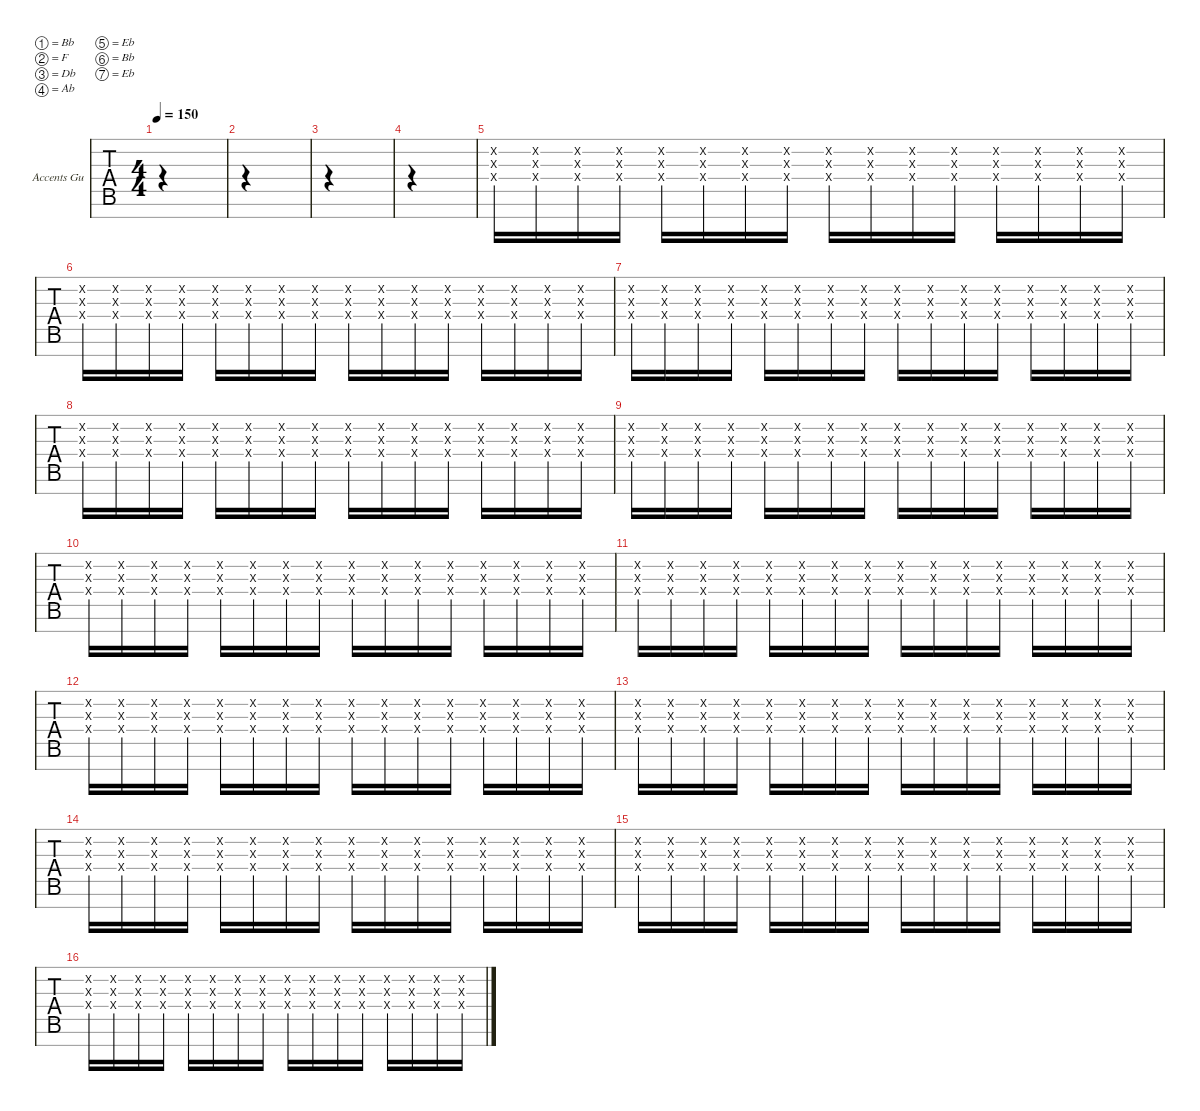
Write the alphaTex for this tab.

\defaultSystemsLayout 4
\hideDynamics
\bracketExtendMode nobrackets
\firstSystemTrackNameOrientation horizontal
\track ("Accents Guitar" "Accents Gu") {instrument electricguitarclean}
\staff {tabs}
\tuning (Bb3 F3 Db3 Ab2 Eb2 Bb1 Eb1)
\ts (4 4)
\tempo 150
\clef g2
\ks c
|
|
|
|
(0.4{x acc #} 0.3{x acc #} 0.2{x}).16 (0.4{x acc #} 0.3{x acc #} 0.2{x}).16 (0.4{x acc #} 0.3{x acc #} 0.2{x}).16 (0.4{x acc #} 0.3{x acc #} 0.2{x}).16 (0.4{x acc #} 0.3{x acc #} 0.2{x}).16 (0.4{x acc #} 0.3{x acc #} 0.2{x}).16 (0.4{x acc #} 0.3{x acc #} 0.2{x}).16 (0.4{x acc #} 0.3{x acc #} 0.2{x}).16 (0.4{x acc #} 0.3{x acc #} 0.2{x}).16 (0.4{x acc #} 0.3{x acc #} 0.2{x}).16 (0.4{x acc #} 0.3{x acc #} 0.2{x}).16 (0.4{x acc #} 0.3{x acc #} 0.2{x}).16 (0.4{x acc #} 0.3{x acc #} 0.2{x}).16 (0.4{x acc #} 0.3{x acc #} 0.2{x}).16 (0.4{x acc #} 0.3{x acc #} 0.2{x}).16 (0.4{x acc #} 0.3{x acc #} 0.2{x}).16 |
(0.4{x acc #} 0.3{x acc #} 0.2{x}).16 (0.4{x acc #} 0.3{x acc #} 0.2{x}).16 (0.4{x acc #} 0.3{x acc #} 0.2{x}).16 (0.4{x acc #} 0.3{x acc #} 0.2{x}).16 (0.4{x acc #} 0.3{x acc #} 0.2{x}).16 (0.4{x acc #} 0.3{x acc #} 0.2{x}).16 (0.4{x acc #} 0.3{x acc #} 0.2{x}).16 (0.4{x acc #} 0.3{x acc #} 0.2{x}).16 (0.4{x acc #} 0.3{x acc #} 0.2{x}).16 (0.4{x acc #} 0.3{x acc #} 0.2{x}).16 (0.4{x acc #} 0.3{x acc #} 0.2{x}).16 (0.4{x acc #} 0.3{x acc #} 0.2{x}).16 (0.4{x acc #} 0.3{x acc #} 0.2{x}).16 (0.4{x acc #} 0.3{x acc #} 0.2{x}).16 (0.4{x acc #} 0.3{x acc #} 0.2{x}).16 (0.4{x acc #} 0.3{x acc #} 0.2{x}).16 |
(0.4{x acc #} 0.3{x acc #} 0.2{x}).16 (0.4{x acc #} 0.3{x acc #} 0.2{x}).16 (0.4{x acc #} 0.3{x acc #} 0.2{x}).16 (0.4{x acc #} 0.3{x acc #} 0.2{x}).16 (0.4{x acc #} 0.3{x acc #} 0.2{x}).16 (0.4{x acc #} 0.3{x acc #} 0.2{x}).16 (0.4{x acc #} 0.3{x acc #} 0.2{x}).16 (0.4{x acc #} 0.3{x acc #} 0.2{x}).16 (0.4{x acc #} 0.3{x acc #} 0.2{x}).16 (0.4{x acc #} 0.3{x acc #} 0.2{x}).16 (0.4{x acc #} 0.3{x acc #} 0.2{x}).16 (0.4{x acc #} 0.3{x acc #} 0.2{x}).16 (0.4{x acc #} 0.3{x acc #} 0.2{x}).16 (0.4{x acc #} 0.3{x acc #} 0.2{x}).16 (0.4{x acc #} 0.3{x acc #} 0.2{x}).16 (0.4{x acc #} 0.3{x acc #} 0.2{x}).16 |
(0.4{x acc #} 0.3{x acc #} 0.2{x}).16 (0.4{x acc #} 0.3{x acc #} 0.2{x}).16 (0.4{x acc #} 0.3{x acc #} 0.2{x}).16 (0.4{x acc #} 0.3{x acc #} 0.2{x}).16 (0.4{x acc #} 0.3{x acc #} 0.2{x}).16 (0.4{x acc #} 0.3{x acc #} 0.2{x}).16 (0.4{x acc #} 0.3{x acc #} 0.2{x}).16 (0.4{x acc #} 0.3{x acc #} 0.2{x}).16 (0.4{x acc #} 0.3{x acc #} 0.2{x}).16 (0.4{x acc #} 0.3{x acc #} 0.2{x}).16 (0.4{x acc #} 0.3{x acc #} 0.2{x}).16 (0.4{x acc #} 0.3{x acc #} 0.2{x}).16 (0.4{x acc #} 0.3{x acc #} 0.2{x}).16 (0.4{x acc #} 0.3{x acc #} 0.2{x}).16 (0.4{x acc #} 0.3{x acc #} 0.2{x}).16 (0.4{x acc #} 0.3{x acc #} 0.2{x}).16 |
(0.4{x acc #} 0.3{x acc #} 0.2{x}).16 (0.4{x acc #} 0.3{x acc #} 0.2{x}).16 (0.4{x acc #} 0.3{x acc #} 0.2{x}).16 (0.4{x acc #} 0.3{x acc #} 0.2{x}).16 (0.4{x acc #} 0.3{x acc #} 0.2{x}).16 (0.4{x acc #} 0.3{x acc #} 0.2{x}).16 (0.4{x acc #} 0.3{x acc #} 0.2{x}).16 (0.4{x acc #} 0.3{x acc #} 0.2{x}).16 (0.4{x acc #} 0.3{x acc #} 0.2{x}).16 (0.4{x acc #} 0.3{x acc #} 0.2{x}).16 (0.4{x acc #} 0.3{x acc #} 0.2{x}).16 (0.4{x acc #} 0.3{x acc #} 0.2{x}).16 (0.4{x acc #} 0.3{x acc #} 0.2{x}).16 (0.4{x acc #} 0.3{x acc #} 0.2{x}).16 (0.4{x acc #} 0.3{x acc #} 0.2{x}).16 (0.4{x acc #} 0.3{x acc #} 0.2{x}).16 |
(0.4{x acc #} 0.3{x acc #} 0.2{x}).16 (0.4{x acc #} 0.3{x acc #} 0.2{x}).16 (0.4{x acc #} 0.3{x acc #} 0.2{x}).16 (0.4{x acc #} 0.3{x acc #} 0.2{x}).16 (0.4{x acc #} 0.3{x acc #} 0.2{x}).16 (0.4{x acc #} 0.3{x acc #} 0.2{x}).16 (0.4{x acc #} 0.3{x acc #} 0.2{x}).16 (0.4{x acc #} 0.3{x acc #} 0.2{x}).16 (0.4{x acc #} 0.3{x acc #} 0.2{x}).16 (0.4{x acc #} 0.3{x acc #} 0.2{x}).16 (0.4{x acc #} 0.3{x acc #} 0.2{x}).16 (0.4{x acc #} 0.3{x acc #} 0.2{x}).16 (0.4{x acc #} 0.3{x acc #} 0.2{x}).16 (0.4{x acc #} 0.3{x acc #} 0.2{x}).16 (0.4{x acc #} 0.3{x acc #} 0.2{x}).16 (0.4{x acc #} 0.3{x acc #} 0.2{x}).16 |
(0.4{x acc #} 0.3{x acc #} 0.2{x}).16 (0.4{x acc #} 0.3{x acc #} 0.2{x}).16 (0.4{x acc #} 0.3{x acc #} 0.2{x}).16 (0.4{x acc #} 0.3{x acc #} 0.2{x}).16 (0.4{x acc #} 0.3{x acc #} 0.2{x}).16 (0.4{x acc #} 0.3{x acc #} 0.2{x}).16 (0.4{x acc #} 0.3{x acc #} 0.2{x}).16 (0.4{x acc #} 0.3{x acc #} 0.2{x}).16 (0.4{x acc #} 0.3{x acc #} 0.2{x}).16 (0.4{x acc #} 0.3{x acc #} 0.2{x}).16 (0.4{x acc #} 0.3{x acc #} 0.2{x}).16 (0.4{x acc #} 0.3{x acc #} 0.2{x}).16 (0.4{x acc #} 0.3{x acc #} 0.2{x}).16 (0.4{x acc #} 0.3{x acc #} 0.2{x}).16 (0.4{x acc #} 0.3{x acc #} 0.2{x}).16 (0.4{x acc #} 0.3{x acc #} 0.2{x}).16 |
(0.4{x acc #} 0.3{x acc #} 0.2{x}).16 (0.4{x acc #} 0.3{x acc #} 0.2{x}).16 (0.4{x acc #} 0.3{x acc #} 0.2{x}).16 (0.4{x acc #} 0.3{x acc #} 0.2{x}).16 (0.4{x acc #} 0.3{x acc #} 0.2{x}).16 (0.4{x acc #} 0.3{x acc #} 0.2{x}).16 (0.4{x acc #} 0.3{x acc #} 0.2{x}).16 (0.4{x acc #} 0.3{x acc #} 0.2{x}).16 (0.4{x acc #} 0.3{x acc #} 0.2{x}).16 (0.4{x acc #} 0.3{x acc #} 0.2{x}).16 (0.4{x acc #} 0.3{x acc #} 0.2{x}).16 (0.4{x acc #} 0.3{x acc #} 0.2{x}).16 (0.4{x acc #} 0.3{x acc #} 0.2{x}).16 (0.4{x acc #} 0.3{x acc #} 0.2{x}).16 (0.4{x acc #} 0.3{x acc #} 0.2{x}).16 (0.4{x acc #} 0.3{x acc #} 0.2{x}).16 |
(0.4{x acc #} 0.3{x acc #} 0.2{x}).16 (0.4{x acc #} 0.3{x acc #} 0.2{x}).16 (0.4{x acc #} 0.3{x acc #} 0.2{x}).16 (0.4{x acc #} 0.3{x acc #} 0.2{x}).16 (0.4{x acc #} 0.3{x acc #} 0.2{x}).16 (0.4{x acc #} 0.3{x acc #} 0.2{x}).16 (0.4{x acc #} 0.3{x acc #} 0.2{x}).16 (0.4{x acc #} 0.3{x acc #} 0.2{x}).16 (0.4{x acc #} 0.3{x acc #} 0.2{x}).16 (0.4{x acc #} 0.3{x acc #} 0.2{x}).16 (0.4{x acc #} 0.3{x acc #} 0.2{x}).16 (0.4{x acc #} 0.3{x acc #} 0.2{x}).16 (0.4{x acc #} 0.3{x acc #} 0.2{x}).16 (0.4{x acc #} 0.3{x acc #} 0.2{x}).16 (0.4{x acc #} 0.3{x acc #} 0.2{x}).16 (0.4{x acc #} 0.3{x acc #} 0.2{x}).16 |
(0.4{x acc #} 0.3{x acc #} 0.2{x}).16 (0.4{x acc #} 0.3{x acc #} 0.2{x}).16 (0.4{x acc #} 0.3{x acc #} 0.2{x}).16 (0.4{x acc #} 0.3{x acc #} 0.2{x}).16 (0.4{x acc #} 0.3{x acc #} 0.2{x}).16 (0.4{x acc #} 0.3{x acc #} 0.2{x}).16 (0.4{x acc #} 0.3{x acc #} 0.2{x}).16 (0.4{x acc #} 0.3{x acc #} 0.2{x}).16 (0.4{x acc #} 0.3{x acc #} 0.2{x}).16 (0.4{x acc #} 0.3{x acc #} 0.2{x}).16 (0.4{x acc #} 0.3{x acc #} 0.2{x}).16 (0.4{x acc #} 0.3{x acc #} 0.2{x}).16 (0.4{x acc #} 0.3{x acc #} 0.2{x}).16 (0.4{x acc #} 0.3{x acc #} 0.2{x}).16 (0.4{x acc #} 0.3{x acc #} 0.2{x}).16 (0.4{x acc #} 0.3{x acc #} 0.2{x}).16 |
(0.4{x acc #} 0.3{x acc #} 0.2{x}).16 (0.4{x acc #} 0.3{x acc #} 0.2{x}).16 (0.4{x acc #} 0.3{x acc #} 0.2{x}).16 (0.4{x acc #} 0.3{x acc #} 0.2{x}).16 (0.4{x acc #} 0.3{x acc #} 0.2{x}).16 (0.4{x acc #} 0.3{x acc #} 0.2{x}).16 (0.4{x acc #} 0.3{x acc #} 0.2{x}).16 (0.4{x acc #} 0.3{x acc #} 0.2{x}).16 (0.4{x acc #} 0.3{x acc #} 0.2{x}).16 (0.4{x acc #} 0.3{x acc #} 0.2{x}).16 (0.4{x acc #} 0.3{x acc #} 0.2{x}).16 (0.4{x acc #} 0.3{x acc #} 0.2{x}).16 (0.4{x acc #} 0.3{x acc #} 0.2{x}).16 (0.4{x acc #} 0.3{x acc #} 0.2{x}).16 (0.4{x acc #} 0.3{x acc #} 0.2{x}).16 (0.4{x acc #} 0.3{x acc #} 0.2{x}).16 |
(0.4{x acc #} 0.3{x acc #} 0.2{x}).16 (0.4{x acc #} 0.3{x acc #} 0.2{x}).16 (0.4{x acc #} 0.3{x acc #} 0.2{x}).16 (0.4{x acc #} 0.3{x acc #} 0.2{x}).16 (0.4{x acc #} 0.3{x acc #} 0.2{x}).16 (0.4{x acc #} 0.3{x acc #} 0.2{x}).16 (0.4{x acc #} 0.3{x acc #} 0.2{x}).16 (0.4{x acc #} 0.3{x acc #} 0.2{x}).16 (0.4{x acc #} 0.3{x acc #} 0.2{x}).16 (0.4{x acc #} 0.3{x acc #} 0.2{x}).16 (0.4{x acc #} 0.3{x acc #} 0.2{x}).16 (0.4{x acc #} 0.3{x acc #} 0.2{x}).16 (0.4{x acc #} 0.3{x acc #} 0.2{x}).16 (0.4{x acc #} 0.3{x acc #} 0.2{x}).16 (0.4{x acc #} 0.3{x acc #} 0.2{x}).16 (0.4{x acc #} 0.3{x acc #} 0.2{x}).16
